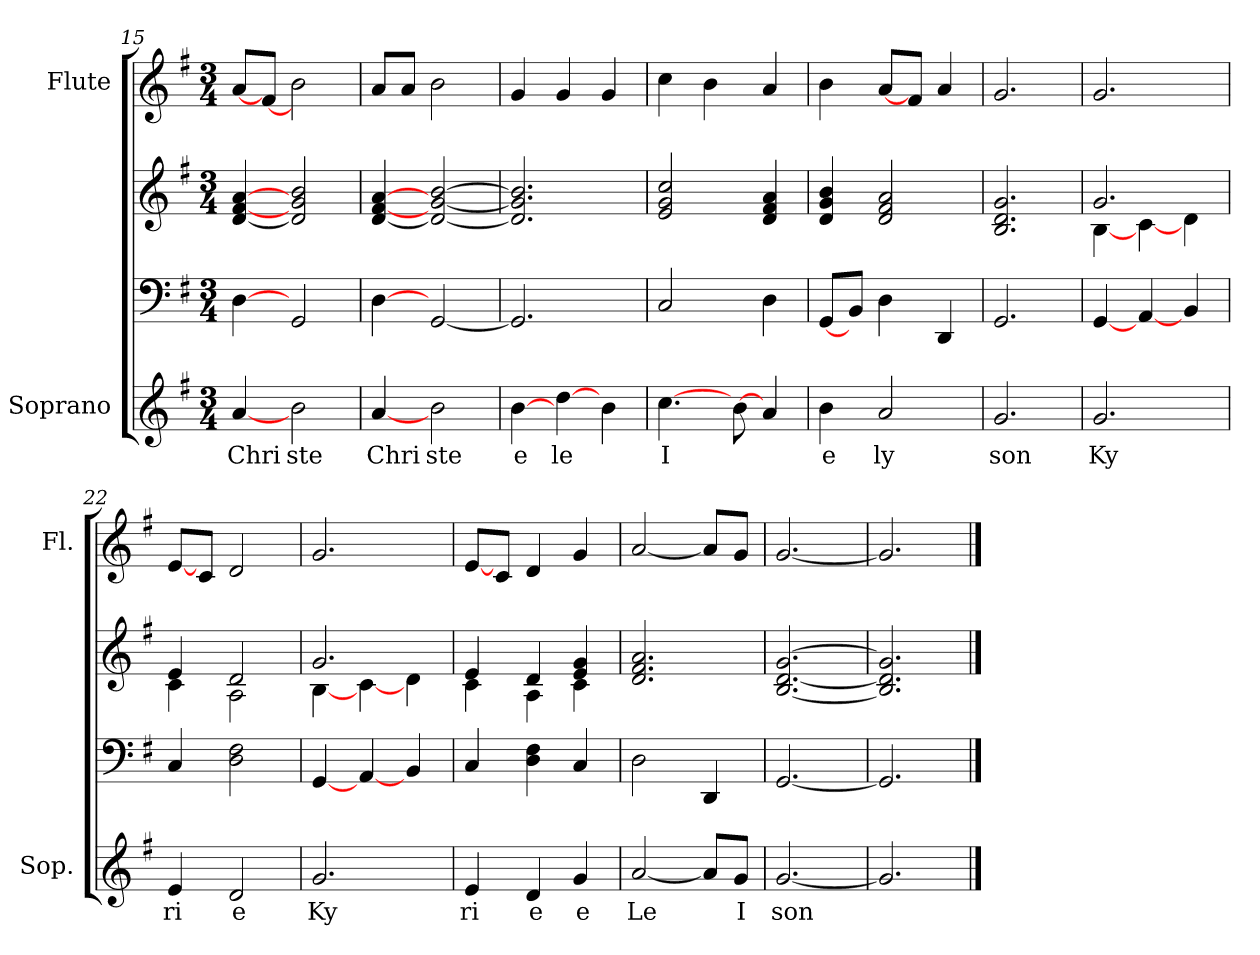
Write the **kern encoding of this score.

**kern	**text	**kern	**kern	**kern
*part3	*part3	*part2	*part2	*part1
*staff4	*staff4	*staff3	*staff2	*staff1
*I"Soprano	*	*	*	*I"Flute
*I'Sop.	*	*	*	*I'Fl.
*clefG2	*	*clefF4	*clefG2	*clefG2
*k[f#]	*	*k[f#]	*k[f#]	*k[f#]
*G:	*	*G:	*G:	*G:
*M3/4	*	*M3/4	*M3/4	*M3/4
=15	=15	=15	=15	=15
[4a/	Chri	[4D\	[4d/ [4f#/ [4a/	[8a/L
.	.	.	.	[8f#/J
2b\	ste	2GG/	2d/] 2g/ 2b/	2b\
=16	=16	=16	=16	=16
[4a/	Chri	[4D\	[4d/ [4f#/ [4a/	8a/L
.	.	.	.	8a/J
2b\	ste	[2GG/	2d/_ [2g/ [2b/	2b\
=17	=17	=17	=17	=17
[4b\	e	2.GG/]	2.d/] 2.g/] 2.b/]	4g/
[4dd\	le	.	.	4g/
4b\	.	.	.	4g/
!!LO:LB:g=z
=18	=18	=18	=18	=18
[4.cc\	I	2C/	2e/ 2g/ 2cc/	4cc\
.	.	.	.	4b\
[8b\	.	.	.	.
4a/	.	4D\	4d/ 4f#/ 4a/	4a/
=19	=19	=19	=19	=19
4b\	e	[8GG/L	4d/ 4g/ 4b/	4b\
.	.	8BB/J	.	.
2a/	ly	4D\	2d/ 2f#/ 2a/	[8a/L
.	.	.	.	8f#/J
.	.	4DD/	.	4a/
=20	=20	=20	=20	=20
2.g/	son	2.GG/	2.B/ 2.d/ 2.g/	2.g/
=21	=21	=21	=21	=21
*	*	*	*^	*
2.g/	Ky	[4GG/	2.g/	[<4B\	2.g/
.	.	[4AA/	.	[<4c\	.
.	.	4BB/	.	4d\	.
=22	=22	=22	=22	=22	=22
4e/	ri	4C/	4e/	4c\	[8e/L
.	.	.	.	.	8c/J
2d/	e	2D\ 2F#\	2d/	2A\	2d/
=23	=23	=23	=23	=23	=23
2.g/	Ky	[4GG/	2.g/	[<4B\	2.g/
.	.	[4AA/	.	[<4c\	.
.	.	4BB/	.	4d\	.
!!LO:PB:g=z
=24	=24	=24	=24	=24	=24
4e/	ri	4C/	4e/	4c\	[8e/L
.	.	.	.	.	8c/J
4d/	e	4D\ 4F#\	4d/	4A\	4d/
4g/	e	4C/	4e/ 4g/	4c\	4g/
*	*	*	*v	*v	*
=25	=25	=25	=25	=25
[2a/	Le	2D\	2.d/ 2.f#/ 2.a/	[2a/
8a/L]	.	4DD/	.	8a/L]
8g/J	I	.	.	8g/J
=26	=26	=26	=26	=26
[2.g/	son	[2.GG/	[2.B/ [2.d/ [2.g/	[2.g/
=27	=27	=27	=27	=27
2.g/]	.	2.GG/]	2.B/] 2.d/] 2.g/]	2.g/]
==	==	==	==	==
*-	*-	*-	*-	*-
